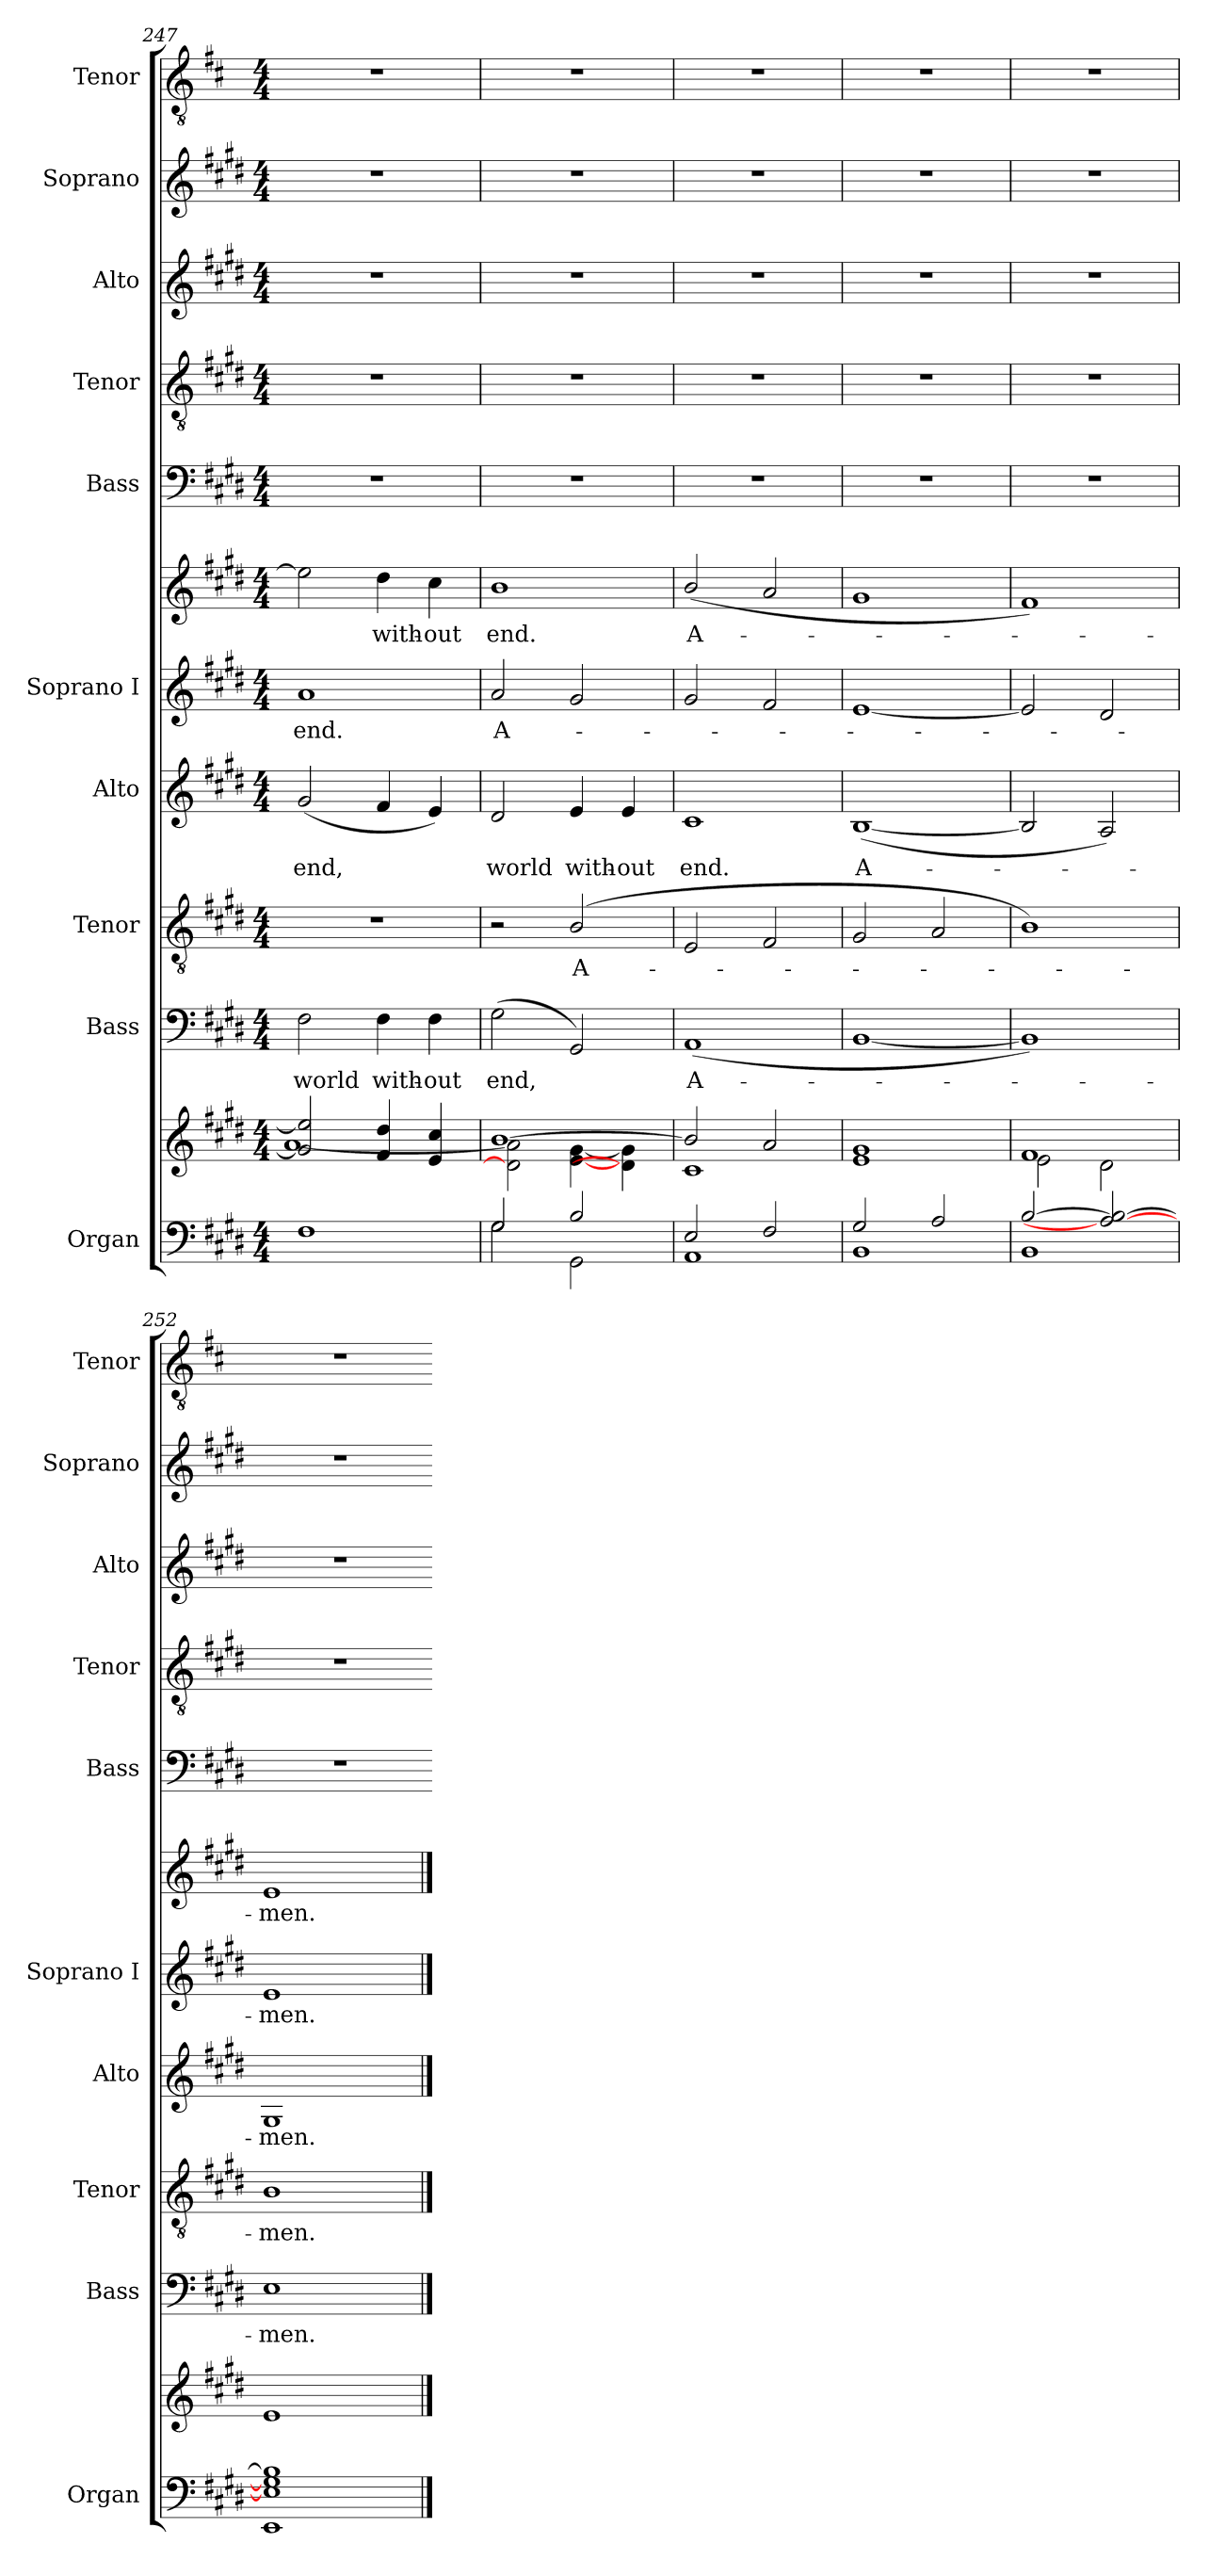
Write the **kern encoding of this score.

**kern	**kern	**kern	**text	**kern	**text	**kern	**text	**kern	**text	**kern	**text	**kern	**kern	**kern	**kern	**kern
*part10	*part10	*part9	*part9	*part8	*part8	*part7	*part7	*part6	*part6	*part6	*part6	*part5	*part4	*part3	*part2	*part1
*staff12	*staff11	*staff10	*staff10	*staff9	*staff9	*staff8	*staff8	*staff7	*staff7	*staff6	*staff6	*staff5	*staff4	*staff3	*staff2	*staff1
*I"Organ	*	*I"Bass	*	*I"Tenor	*	*I"Alto	*	*I"Soprano I	*	*	*	*I"Bass	*I"Tenor	*I"Alto	*I"Soprano	*I"Tenor
*I'Organ	*	*I'Bass	*	*I'Tenor	*	*I'Alto	*	*I'Soprano I	*	*	*	*I'Bass	*I'Tenor	*I'Alto	*I'Soprano	*I'Tenor
*clefF4	*clefG2	*clefF4	*	*clefGv2	*	*clefG2	*	*clefG2	*	*clefG2	*	*clefF4	*clefGv2	*clefG2	*clefG2	*clefGv2
*k[f#c#g#d#]	*k[f#c#g#d#]	*k[f#c#g#d#]	*	*k[f#c#g#d#]	*	*k[f#c#g#d#]	*	*k[f#c#g#d#]	*	*k[f#c#g#d#]	*	*k[f#c#g#d#]	*k[f#c#g#d#]	*k[f#c#g#d#]	*k[f#c#g#d#]	*k[f#c#]
*E:	*E:	*E:	*	*E:	*	*E:	*	*E:	*	*E:	*	*E:	*E:	*E:	*E:	*D:
*M4/4	*M4/4	*M4/4	*	*M4/4	*	*M4/4	*	*M4/4	*	*M4/4	*	*M4/4	*M4/4	*M4/4	*M4/4	*M4/4
=247	=247	=247	=247	=247	=247	=247	=247	=247	=247	=247	=247	=247	=247	=247	=247	=247
*^	*^	*	*	*	*	*	*	*	*	*	*	*	*	*	*	*
!	!	!	!	!	!LO:LY:b	!	!	!	!LO:LY:b	!	!LO:LY:b	!	!	!	!	!	!	!
1F#/	2ryy	2g#/] 2ee/]	[1a\	2F#	world	1r	.	(<2g#	end,	1a	end.	2ee]	.	1r	1r	1r	1r	1r
!	!	!	!	!	!LO:LY:b	!	!	!	!	!	!	!	!LO:LY:b	!	!	!	!	!
.	2ryy	4f#/ 4dd#/	.	4F#	with-	.	.	4f#	.	.	.	4dd#	with-	.	.	.	.	.
!	!	!	!	!	!LO:LY:b	!	!	!	!	!	!	!	!LO:LY:b	!	!	!	!	!
.	.	4e/ 4cc#/	.	4F#	-out	.	.	4e)	.	.	.	4cc#	-out	.	.	.	.	.
=248	=248	=248	=248	=248	=248	=248	=248	=248	=248	=248	=248	=248	=248	=248	=248	=248	=248	=248
!	!	!	!	!	!LO:LY:b	!	!	!	!LO:LY:b	!	!LO:LY:b	!	!LO:LY:b	!	!	!	!	!
2G#/	2G#\	[1b/	2d#\] 2a\]	(<2G#	end,	2r	.	2d#	world	2a	A-	1b	end.	1r	1r	1r	1r	1r
!	!	!	!	!	!	!	!LO:LY:b	!	!LO:LY:b	!	!	!	!	!	!	!	!	!
2B/	2GG#\	.	[4e\ [4g#\	2GG#)	.	(<2B/	A-	4e	with-	2g#	.	.	.	.	.	.	.	.
!	!	!	!	!	!	!	!	!	!LO:LY:b	!	!	!	!	!	!	!	!	!
.	.	.	4d#\] 4g#\]	.	.	.	.	4e	-out	.	.	.	.	.	.	.	.	.
=249	=249	=249	=249	=249	=249	=249	=249	=249	=249	=249	=249	=249	=249	=249	=249	=249	=249	=249
!	!	!	!	!	!LO:LY:b	!	!	!	!LO:LY:b	!	!	!	!LO:LY:b	!	!	!	!	!
2E/	1AA\	2b/]	1c#\	(<1AA	A-	2E	.	1c#	end.	2g#	.	(<2b/	A-	1r	1r	1r	1r	1r
2F#/	.	2a/	.	.	.	2F#	.	.	.	2f#	.	2a	.	.	.	.	.	.
=250	=250	=250	=250	=250	=250	=250	=250	=250	=250	=250	=250	=250	=250	=250	=250	=250	=250	=250
!	!	!	!	!	!	!	!	!	!LO:LY:b	!	!	!	!	!	!	!	!	!
2G#/	1BB\	1g#/	1e\	[1BB	.	2G#	.	(<[1B	A-	[1e	.	1g#	.	1r	1r	1r	1r	1r
2A/	.	.	.	.	.	2A	.	.	.	.	.	.	.	.	.	.	.	.
=251	=251	=251	=251	=251	=251	=251	=251	=251	=251	=251	=251	=251	=251	=251	=251	=251	=251	=251
[2B/	1BB\	1f#/	2e\	1BB])	.	1B)	.	2B]	.	2e]	.	1f#)	.	1r	1r	1r	1r	1r
2A/_ 2B/_	.	.	2d#\	.	.	.	.	2A)	.	2d#	.	.	.	.	.	.	.	.
=252	=252	=252	=252	=252	=252	=252	=252	=252	=252	=252	=252	=252	=252	=252	=252	=252	=252	=252
!	!	!	!	!	!LO:LY:b	!	!LO:LY:b	!	!LO:LY:b	!	!LO:LY:b	!	!LO:LY:b	!	!	!	!	!
1E/] 1G#/] 1B/]	1EE\	1e/	2ryy	1E	men.	1B	men.	1G#	men.	1e	men.	1e	men.	1r	1r	1r	1r	1r
.	.	.	2ryy	.	.	.	.	.	.	.	.	.	.	.	.	.	.	.
*v	*v	*	*	*	*	*	*	*	*	*	*	*	*	*	*	*	*	*
*	*v	*v	*	*	*	*	*	*	*	*	*	*	*	*	*	*	*
==	==	==	=	==	=	==	=	==	=	==	=	=	=	=	=	=
*-	*-	*-	*-	*-	*-	*-	*-	*-	*-	*-	*-	*-	*-	*-	*-	*-
